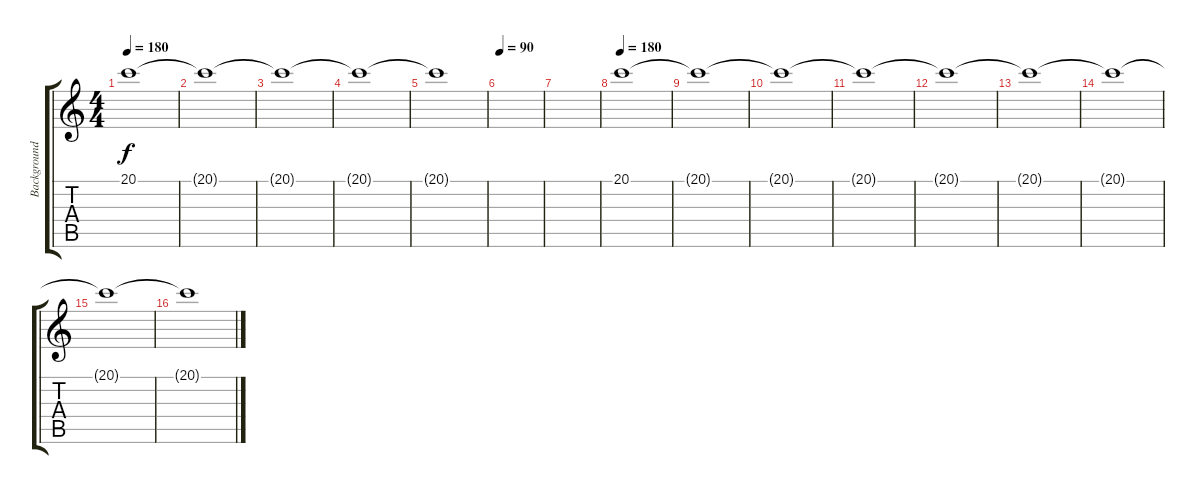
\track ("Background Synth" "Background") {instrument stringensemble2}
\staff {score tabs}
\tuning (E4 B3 G3 D3 A2 E2) {hide}
\ts (4 4)
\tempo 180
\clef g2
\ks c
20.1{t}.1{dy f} |
20.1{t}.1 |
20.1{t}.1 |
20.1{t}.1 |
20.1{t}.1 |
\tempo 90
|
|
\tempo 180
20.1.1 |
20.1{t}.1 |
20.1{t}.1 |
20.1{t}.1 |
20.1{t}.1 |
20.1{t}.1 |
20.1{t}.1 |
20.1{t}.1 |
20.1{t}.1
